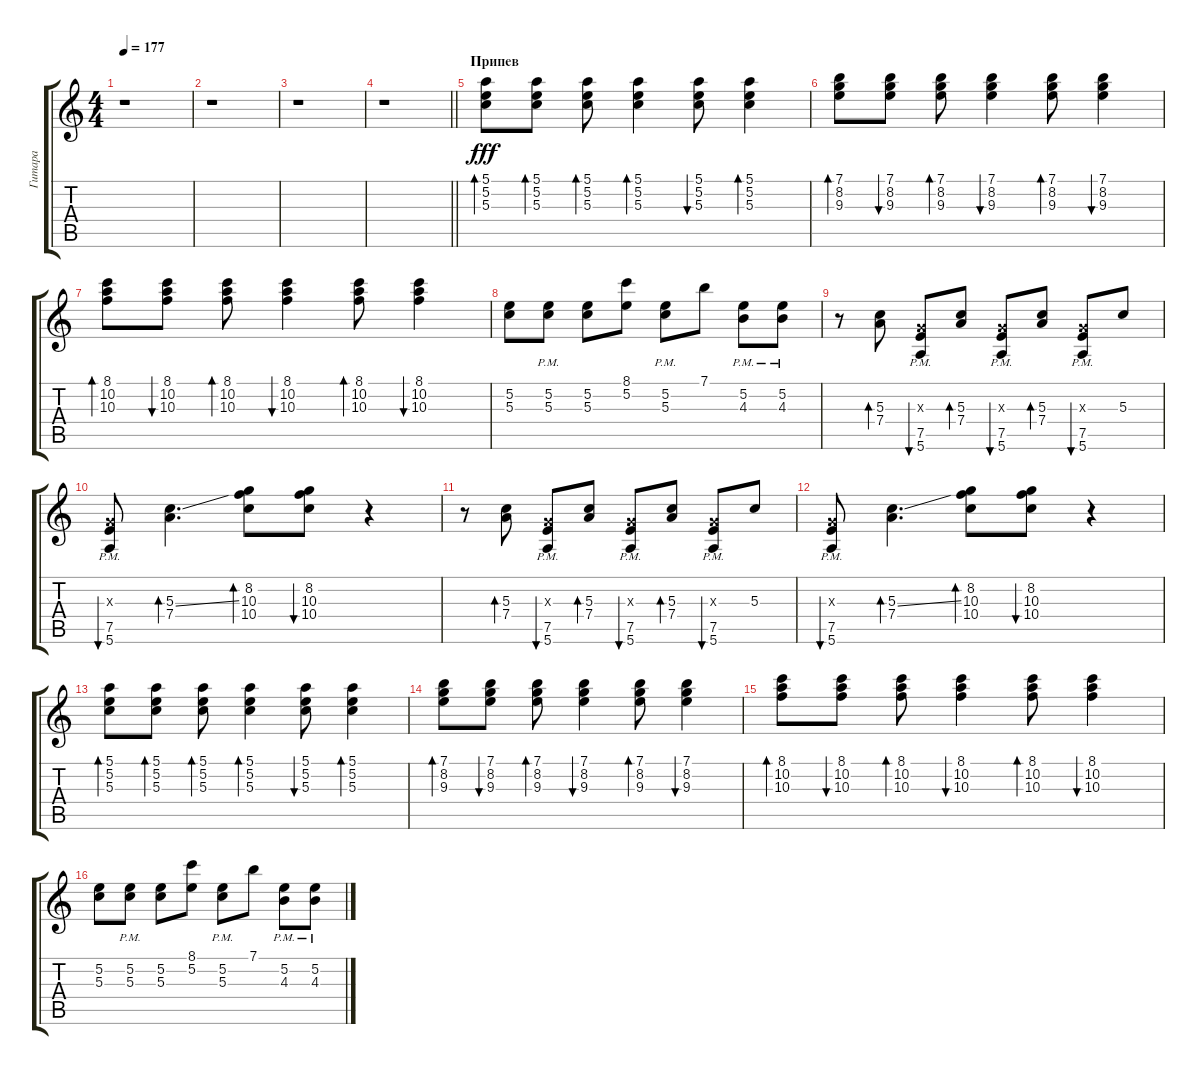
\track ("Гитара" "Гитара") {instrument electricguitarclean}
\staff {score tabs}
\tuning (E4 B3 G3 D3 A2 E2) {hide}
\ts (4 4)
\tempo 177
\clef g2
\ks c
r.1{dy fff} |
r.1 |
r.1 |
\barLineRight lightlight
r.1 |
\section ("" "Припев")
(5.1 5.2 5.3).8{bd 60} (5.1 5.2 5.3).8{bd 60} (5.1 5.2 5.3).8{bd 60} (5.1 5.2 5.3).4{bd 60} (5.1 5.2 5.3).8{bu 60} (5.1 5.2 5.3).4{bd 60} |
(7.1 8.2 9.3).8{bd 60} (7.1 8.2 9.3).8{bu 60} (7.1 8.2 9.3).8{bd 60} (7.1 8.2 9.3).4{bu 60} (7.1 8.2 9.3).8{bd 60} (7.1 8.2 9.3).4{bu 60} |
(8.1 10.2 10.3).8{bd 60} (8.1 10.2 10.3).8{bu 60} (8.1 10.2 10.3).8{bd 60} (8.1 10.2 10.3).4{bu 60} (8.1 10.2 10.3).8{bd 60} (8.1 10.2 10.3).4{bu 60} |
(5.2 5.3).8 (5.2{pm} 5.3{pm}).8 (5.2 5.3).8 (8.1 5.2).8 (5.2{pm} 5.3{pm}).8 7.1.8 (5.2{pm} 4.3{pm}).8 (5.2{pm} 4.3{pm}).8 |
r.8 (5.3 7.4).8{bd 60} (0.3{x} 7.5{pm} 5.6{pm}).8{bu 60} (5.3 7.4).8{bd 60} (0.3{x} 7.5{pm} 5.6{pm}).8{bu 60} (5.3 7.4).8{bd 60} (0.3{x} 7.5{pm} 5.6{pm}).8{bu 60} 5.3.8 |
(0.3{x} 7.5{pm} 5.6{pm}).8{bu 60} (5.3{ss} 7.4).4{d bd 60} (8.2 10.3 10.4).8{bd 60} (8.2 10.3 10.4).8{bu 60} r.4 |
r.8 (5.3 7.4).8{bd 60} (0.3{x} 7.5{pm} 5.6{pm}).8{bu 60} (5.3 7.4).8{bd 60} (0.3{x} 7.5{pm} 5.6{pm}).8{bu 60} (5.3 7.4).8{bd 60} (0.3{x} 7.5{pm} 5.6{pm}).8{bu 60} 5.3.8 |
(0.3{x} 7.5{pm} 5.6{pm}).8{bu 60} (5.3{ss} 7.4).4{d bd 60} (8.2 10.3 10.4).8{bd 60} (8.2 10.3 10.4).8{bu 60} r.4 |
(5.1 5.2 5.3).8{bd 60} (5.1 5.2 5.3).8{bd 60} (5.1 5.2 5.3).8{bd 60} (5.1 5.2 5.3).4{bd 60} (5.1 5.2 5.3).8{bu 60} (5.1 5.2 5.3).4{bd 60} |
(7.1 8.2 9.3).8{bd 60} (7.1 8.2 9.3).8{bu 60} (7.1 8.2 9.3).8{bd 60} (7.1 8.2 9.3).4{bu 60} (7.1 8.2 9.3).8{bd 60} (7.1 8.2 9.3).4{bu 60} |
(8.1 10.2 10.3).8{bd 60} (8.1 10.2 10.3).8{bu 60} (8.1 10.2 10.3).8{bd 60} (8.1 10.2 10.3).4{bu 60} (8.1 10.2 10.3).8{bd 60} (8.1 10.2 10.3).4{bu 60} |
(5.2 5.3).8 (5.2{pm} 5.3{pm}).8 (5.2 5.3).8 (8.1 5.2).8 (5.2{pm} 5.3{pm}).8 7.1.8 (5.2{pm} 4.3{pm}).8 (5.2{pm} 4.3{pm}).8
